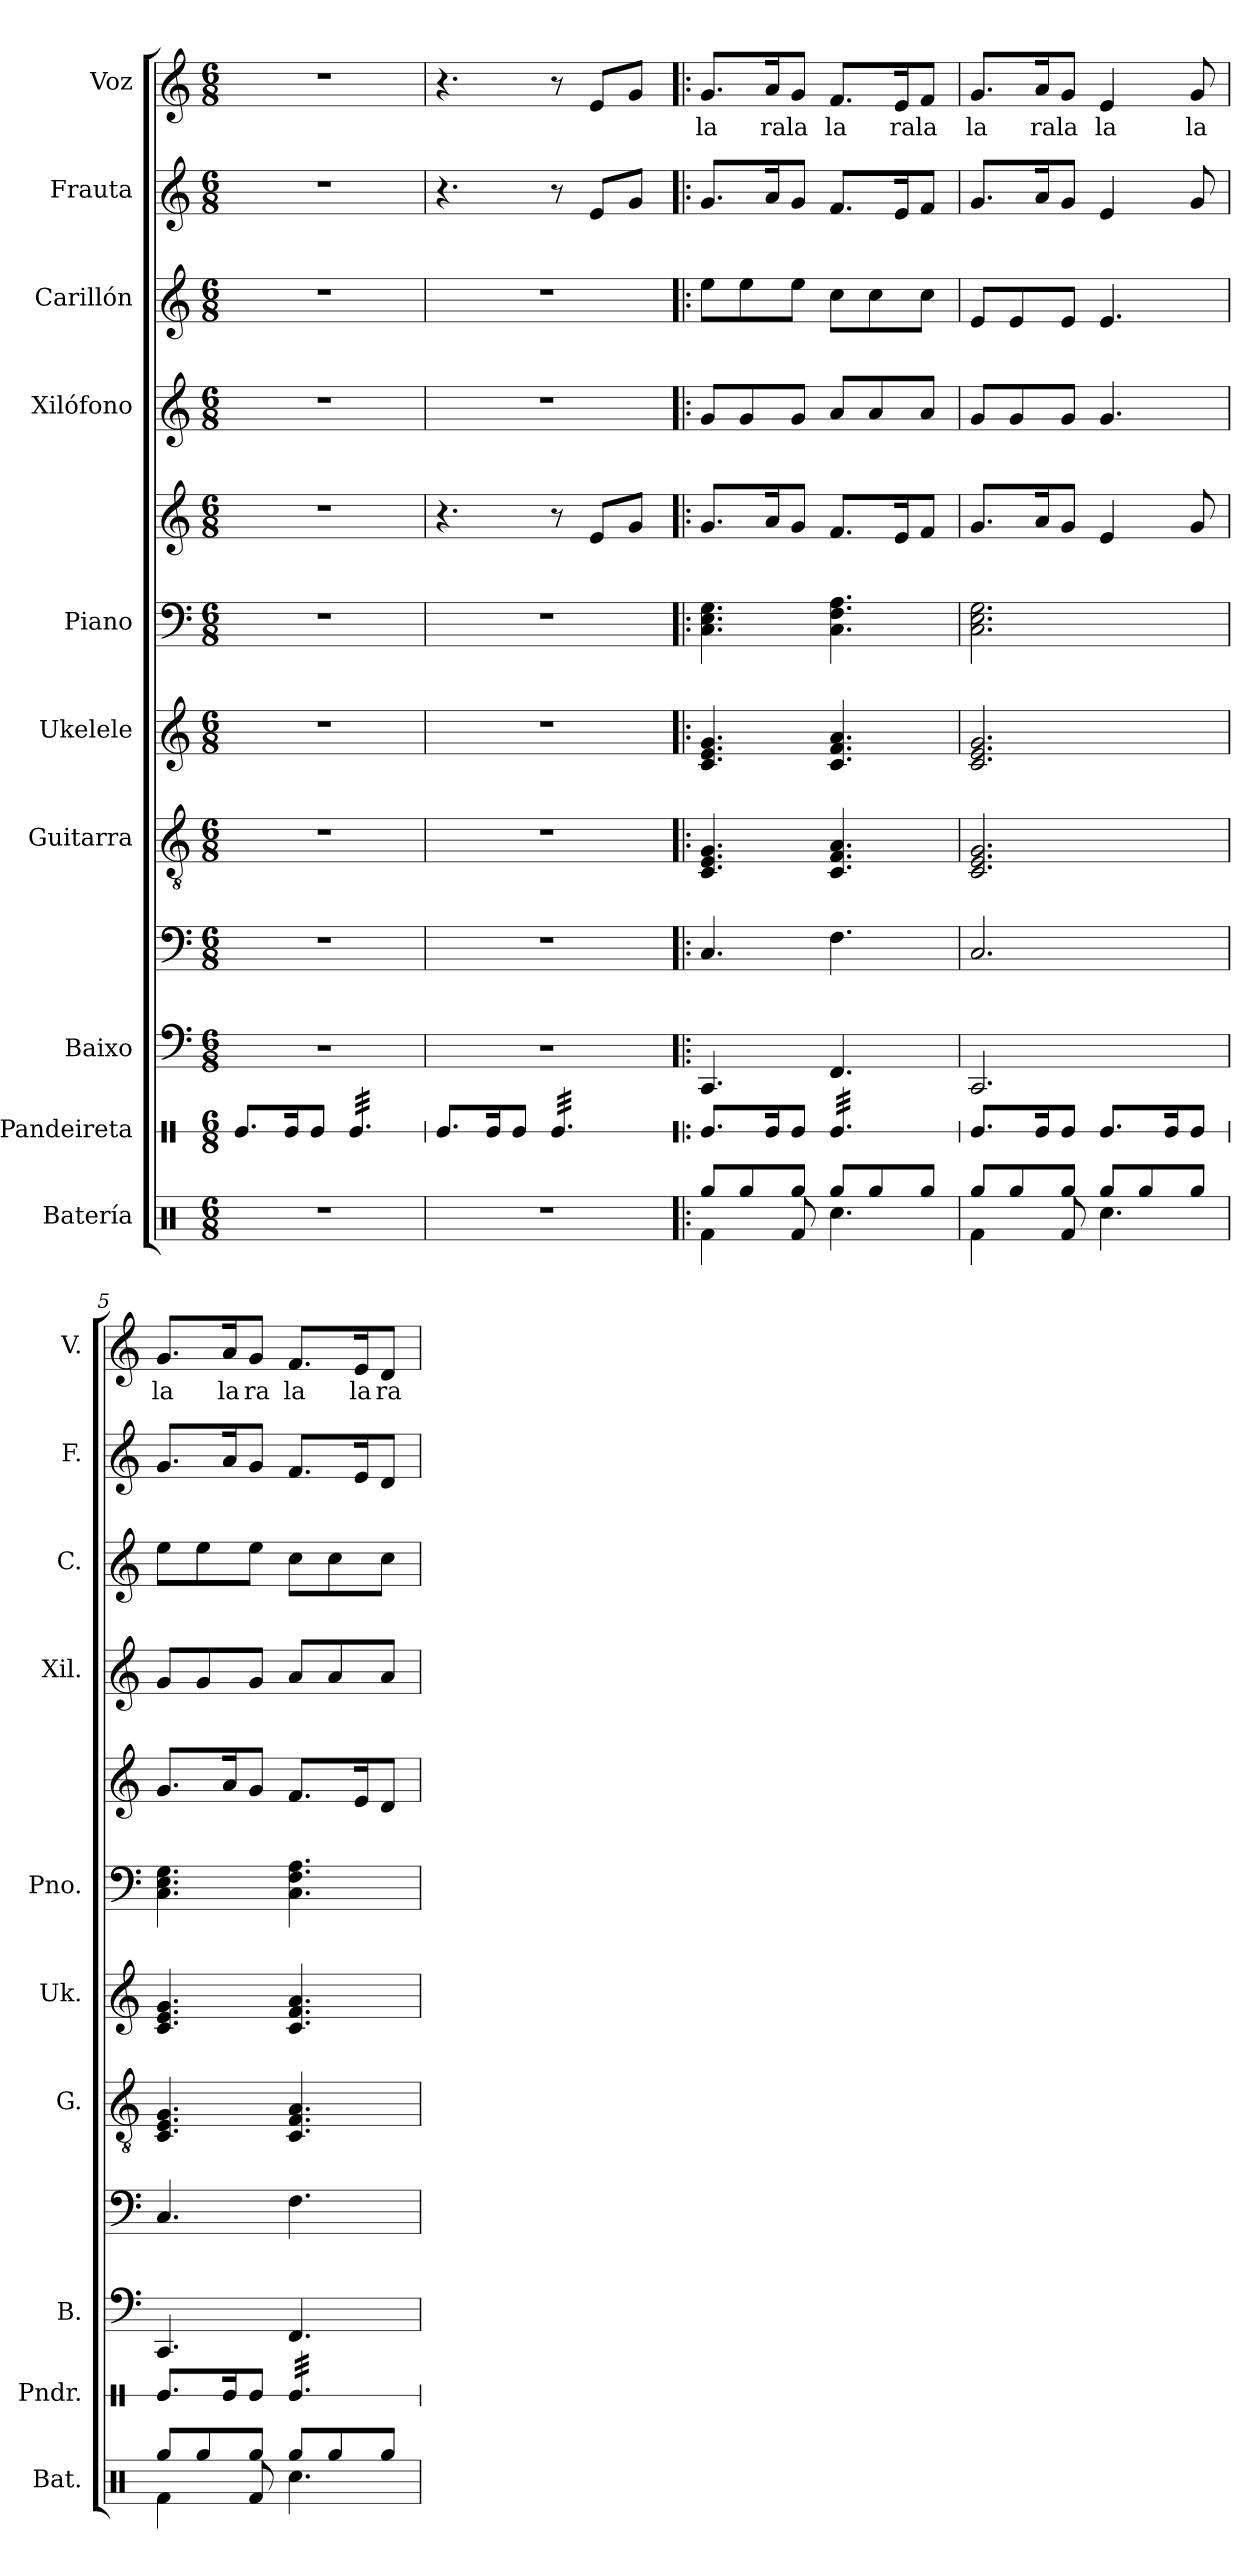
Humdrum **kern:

**kern	**kern	**kern	**kern	**kern	**kern	**kern	**kern	**kern	**kern	**kern	**kern	**text
*part10	*part9	*part8	*part8	*part7	*part6	*part5	*part5	*part4	*part3	*part2	*part1	*part1
*staff12	*staff11	*staff10	*staff9	*staff8	*staff7	*staff6	*staff5	*staff4	*staff3	*staff2	*staff1	*staff1
*I"Batería	*I"Pandeireta	*I"Baixo	*	*I"Guitarra	*I"Ukelele	*I"Piano	*	*I"Xilófono	*I"Carillón	*I"Frauta	*I"Voz	*
*I'Bat.	*I'Pndr.	*I'B.	*	*I'G.	*I'Uk.	*I'Pno.	*	*I'Xil.	*I'C.	*I'F.	*I'V.	*
*	*stria1	*stria4	*	*	*	*	*	*	*	*	*	*
*clefX	*clefX	*	*clefF4	*clefGv2	*clefG2	*clefF4	*clefG2	*clefG2	*clefG2	*clefG2	*clefG2	*
*	*	*ITrd7c12	*ITrd7c12	*	*	*	*	*ITrd-7c-12	*ITrd-14c-24	*	*	*
*k[]	*k[]	*k[]	*k[]	*k[]	*k[]	*k[]	*k[]	*k[]	*k[]	*k[]	*k[]	*
*M6/8	*M6/8	*M6/8	*M6/8	*M6/8	*M6/8	*M6/8	*M6/8	*M6/8	*M6/8	*M6/8	*M6/8	*
*MM120	*MM120	*MM120	*MM120	*MM120	*MM120	*MM120	*MM120	*MM120	*MM120	*MM120	*MM120	*
=1	=1	=1	=1	=1	=1	=1	=1	=1	=1	=1	=1	=1
2.r	8.Re/L	2.r	2.r	2.r	2.r	2.r	2.r	2.r	2.r	2.r	2.r	.
.	16Re/K	.	.	.	.	.	.	.	.	.	.	.
.	8Re/J	.	.	.	.	.	.	.	.	.	.	.
*	*tremolo	*	*	*	*	*	*	*	*	*	*	*
.	32Re/LLL	.	.	.	.	.	.	.	.	.	.	.
.	32Re/	.	.	.	.	.	.	.	.	.	.	.
.	32Re/	.	.	.	.	.	.	.	.	.	.	.
.	32Re/	.	.	.	.	.	.	.	.	.	.	.
.	32Re/	.	.	.	.	.	.	.	.	.	.	.
.	32Re/	.	.	.	.	.	.	.	.	.	.	.
.	32Re/	.	.	.	.	.	.	.	.	.	.	.
.	32Re/	.	.	.	.	.	.	.	.	.	.	.
.	32Re/	.	.	.	.	.	.	.	.	.	.	.
.	32Re/	.	.	.	.	.	.	.	.	.	.	.
.	32Re/	.	.	.	.	.	.	.	.	.	.	.
.	32Re/JJJ	.	.	.	.	.	.	.	.	.	.	.
*	*Xtremolo	*	*	*	*	*	*	*	*	*	*	*
=2	=2	=2	=2	=2	=2	=2	=2	=2	=2	=2	=2	=2
2.r	8.Re/L	2.r	2.r	2.r	2.r	2.r	4.r	2.r	2.r	4.r	4.r	.
.	16Re/K	.	.	.	.	.	.	.	.	.	.	.
.	8Re/J	.	.	.	.	.	.	.	.	.	.	.
*	*tremolo	*	*	*	*	*	*	*	*	*	*	*
.	32Re/LLL	.	.	.	.	.	8r	.	.	8r	8r	.
.	32Re/	.	.	.	.	.	.	.	.	.	.	.
.	32Re/	.	.	.	.	.	.	.	.	.	.	.
.	32Re/	.	.	.	.	.	.	.	.	.	.	.
.	32Re/	.	.	.	.	.	8e/L	.	.	8e/L	8e/L	.
.	32Re/	.	.	.	.	.	.	.	.	.	.	.
.	32Re/	.	.	.	.	.	.	.	.	.	.	.
.	32Re/	.	.	.	.	.	.	.	.	.	.	.
.	32Re/	.	.	.	.	.	8g/J	.	.	8g/J	8g/J	.
.	32Re/	.	.	.	.	.	.	.	.	.	.	.
.	32Re/	.	.	.	.	.	.	.	.	.	.	.
.	32Re/JJJ	.	.	.	.	.	.	.	.	.	.	.
*	*Xtremolo	*	*	*	*	*	*	*	*	*	*	*
=3!|:	=3!|:	=3!|:	=3!|:	=3!|:	=3!|:	=3!|:	=3!|:	=3!|:	=3!|:	=3!|:	=3!|:	=3!|:
*^	*	*	*	*	*	*	*	*	*	*	*	*
!	!	!	!	!	!	!	!	!	!	!	!	!	!LO:LY:b
8Rgg/L	4Rf\	8.Re/L	4.CCC	4.CC/	4.C/ 4.E/ 4.G/	4.c/ 4.e/ 4.g/	4.C\ 4.E\ 4.G\	8.g/L	8gg/L	8eeee\L	8.g/L	8.g/L	la
8Rgg/	.	.	.	.	.	.	.	.	8gg/	8eeee\	.	.	.
!	!	!	!	!	!	!	!	!	!	!	!	!	!LO:LY:b
.	.	16Re/K	.	.	.	.	.	16a/K	.	.	16a/K	16a/K	ra
!	!	!	!	!	!	!	!	!	!	!	!	!	!LO:LY:b
8Rgg/J	8Rf/	8Re/J	.	.	.	.	.	8g/J	8gg/J	8eeee\J	8g/J	8g/J	la
!	!	!	!	!	!	!	!	!	!	!	!	!	!LO:LY:b
*	*	*tremolo	*	*	*	*	*	*	*	*	*	*	*
8Rgg/L	4.Rcc\	32Re/LLL	4.FFF	4.FF\	4.C/ 4.F/ 4.A/	4.c/ 4.f/ 4.a/	4.C\ 4.F\ 4.A\	8.f/L	8aa/L	8cccc\L	8.f/L	8.f/L	la
.	.	32Re/	.	.	.	.	.	.	.	.	.	.	.
.	.	32Re/	.	.	.	.	.	.	.	.	.	.	.
.	.	32Re/	.	.	.	.	.	.	.	.	.	.	.
8Rgg/	.	32Re/	.	.	.	.	.	.	8aa/	8cccc\	.	.	.
.	.	32Re/	.	.	.	.	.	.	.	.	.	.	.
!	!	!	!	!	!	!	!	!	!	!	!	!	!LO:LY:b
.	.	32Re/	.	.	.	.	.	16e/K	.	.	16e/K	16e/K	ra
.	.	32Re/	.	.	.	.	.	.	.	.	.	.	.
!	!	!	!	!	!	!	!	!	!	!	!	!	!LO:LY:b
8Rgg/J	.	32Re/	.	.	.	.	.	8f/J	8aa/J	8cccc\J	8f/J	8f/J	la
.	.	32Re/	.	.	.	.	.	.	.	.	.	.	.
.	.	32Re/	.	.	.	.	.	.	.	.	.	.	.
.	.	32Re/JJJ	.	.	.	.	.	.	.	.	.	.	.
*	*	*Xtremolo	*	*	*	*	*	*	*	*	*	*	*
=4	=4	=4	=4	=4	=4	=4	=4	=4	=4	=4	=4	=4	=4
!	!	!	!	!	!	!	!	!	!	!	!	!	!LO:LY:b
8Rgg/L	4Rf\	8.Re/L	2.CCC	2.CC/	2.C/ 2.E/ 2.G/	2.c/ 2.e/ 2.g/	2.C\ 2.E\ 2.G\	8.g/L	8gg/L	8eee/L	8.g/L	8.g/L	la
8Rgg/	.	.	.	.	.	.	.	.	8gg/	8eee/	.	.	.
!	!	!	!	!	!	!	!	!	!	!	!	!	!LO:LY:b
.	.	16Re/K	.	.	.	.	.	16a/K	.	.	16a/K	16a/K	ra
!	!	!	!	!	!	!	!	!	!	!	!	!	!LO:LY:b
8Rgg/J	8Rf/	8Re/J	.	.	.	.	.	8g/J	8gg/J	8eee/J	8g/J	8g/J	la
!	!	!	!	!	!	!	!	!	!	!	!	!	!LO:LY:b
8Rgg/L	4.Rcc\	8.Re/L	.	.	.	.	.	4e/	4.gg/	4.eee/	4e/	4e/	la
8Rgg/	.	.	.	.	.	.	.	.	.	.	.	.	.
.	.	16Re/K	.	.	.	.	.	.	.	.	.	.	.
!	!	!	!	!	!	!	!	!	!	!	!	!	!LO:LY:b
8Rgg/J	.	8Re/J	.	.	.	.	.	8g/	.	.	8g/	8g/	la
=5	=5	=5	=5	=5	=5	=5	=5	=5	=5	=5	=5	=5	=5
!	!	!	!	!	!	!	!	!	!	!	!	!	!LO:LY:b
8Rgg/L	4Rf\	8.Re/L	4.CCC	4.CC/	4.C/ 4.E/ 4.G/	4.c/ 4.e/ 4.g/	4.C\ 4.E\ 4.G\	8.g/L	8gg/L	8eeee\L	8.g/L	8.g/L	la
8Rgg/	.	.	.	.	.	.	.	.	8gg/	8eeee\	.	.	.
!	!	!	!	!	!	!	!	!	!	!	!	!	!LO:LY:b
.	.	16Re/K	.	.	.	.	.	16a/K	.	.	16a/K	16a/K	la
!	!	!	!	!	!	!	!	!	!	!	!	!	!LO:LY:b
8Rgg/J	8Rf/	8Re/J	.	.	.	.	.	8g/J	8gg/J	8eeee\J	8g/J	8g/J	ra
!	!	!	!	!	!	!	!	!	!	!	!	!	!LO:LY:b
*	*	*tremolo	*	*	*	*	*	*	*	*	*	*	*
8Rgg/L	4.Rcc\	32Re/LLL	4.FFF	4.FF\	4.C/ 4.F/ 4.A/	4.c/ 4.f/ 4.a/	4.C\ 4.F\ 4.A\	8.f/L	8aa/L	8cccc\L	8.f/L	8.f/L	la
.	.	32Re/	.	.	.	.	.	.	.	.	.	.	.
.	.	32Re/	.	.	.	.	.	.	.	.	.	.	.
.	.	32Re/	.	.	.	.	.	.	.	.	.	.	.
8Rgg/	.	32Re/	.	.	.	.	.	.	8aa/	8cccc\	.	.	.
.	.	32Re/	.	.	.	.	.	.	.	.	.	.	.
!	!	!	!	!	!	!	!	!	!	!	!	!	!LO:LY:b
.	.	32Re/	.	.	.	.	.	16e/K	.	.	16e/K	16e/K	la
.	.	32Re/	.	.	.	.	.	.	.	.	.	.	.
!	!	!	!	!	!	!	!	!	!	!	!	!	!LO:LY:b
8Rgg/J	.	32Re/	.	.	.	.	.	8d/J	8aa/J	8cccc\J	8d/J	8d/J	ra
.	.	32Re/	.	.	.	.	.	.	.	.	.	.	.
.	.	32Re/	.	.	.	.	.	.	.	.	.	.	.
.	.	32Re/JJJ	.	.	.	.	.	.	.	.	.	.	.
*	*	*Xtremolo	*	*	*	*	*	*	*	*	*	*	*
*v	*v	*	*	*	*	*	*	*	*	*	*	*	*
=	=	=	=	=	=	=	=	=	=	=	=	=
*-	*-	*-	*-	*-	*-	*-	*-	*-	*-	*-	*-	*-
